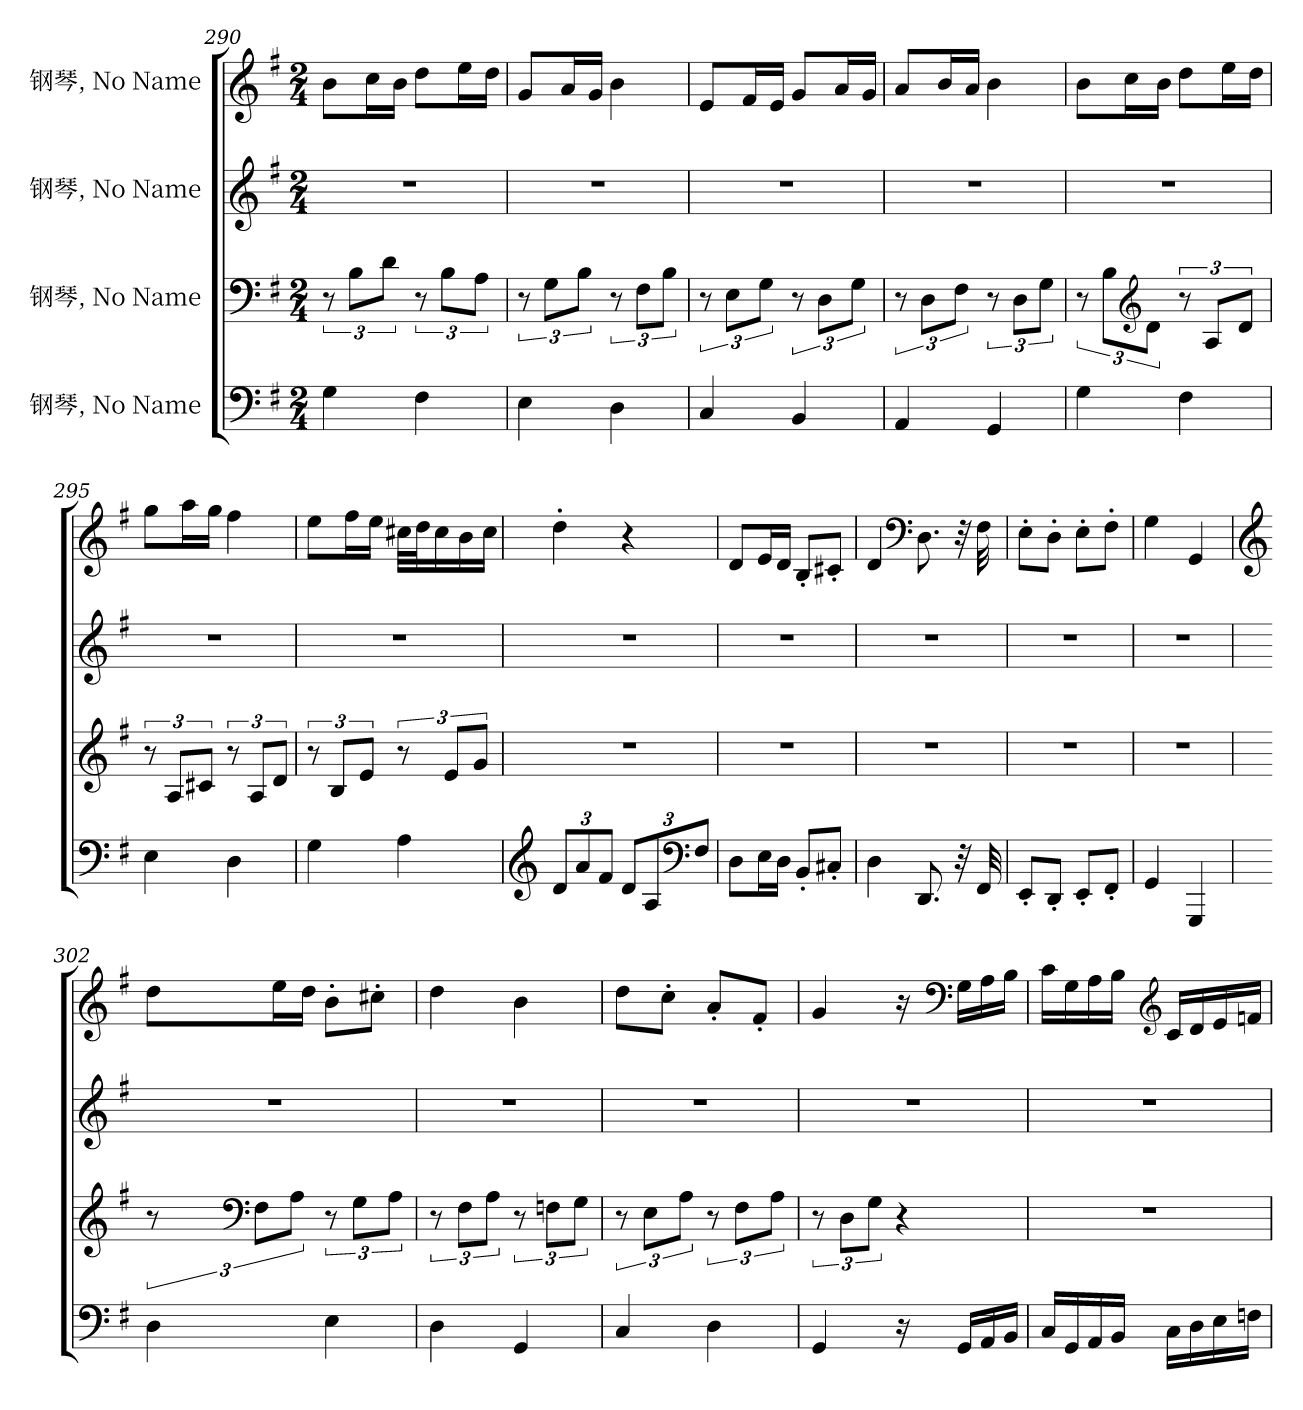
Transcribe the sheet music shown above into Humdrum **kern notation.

**kern	**kern	**kern	**kern
*part4	*part3	*part2	*part1
*staff4	*staff3	*staff2	*staff1
*I"钢琴, No Name	*I"钢琴, No Name	*I"钢琴, No Name	*I"钢琴, No Name
*clefF4	*clefF4	*clefG2	*clefG2
*k[f#]	*k[f#]	*k[f#]	*k[f#]
*M2/4	*M2/4	*M2/4	*M2/4
*MM176	*MM176	*MM176	*MM176
=290	=290	=290	=290
4G\	12r	2r	8b\L
.	12B\L	.	.
.	.	.	16cc\L
.	12d\J	.	.
.	.	.	16b\JJ
4F#\	12r	.	8dd\L
.	12B\L	.	.
.	.	.	16ee\L
.	12A\J	.	.
.	.	.	16dd\JJ
=291	=291	=291	=291
4E\	12r	2r	8g/L
.	12G\L	.	.
.	.	.	16a/L
.	12B\J	.	.
.	.	.	16g/JJ
4D\	12r	.	4b\
.	12F#\L	.	.
.	12B\J	.	.
!!LO:PB:g=z
=292	=292	=292	=292
*	*	*	*MM176
4C/	12r	2r	8e/L
.	12E\L	.	.
.	.	.	16f#/L
.	12G\J	.	.
.	.	.	16e/JJ
4BB/	12r	.	8g/L
.	12D\L	.	.
.	.	.	16a/L
.	12G\J	.	.
.	.	.	16g/JJ
=293	=293	=293	=293
4AA/	12r	2r	8a/L
.	12D\L	.	.
.	.	.	16b/L
.	12F#\J	.	.
.	.	.	16a/JJ
4GG/	12r	.	4b\
.	12D\L	.	.
.	12G\J	.	.
=294	=294	=294	=294
*	*	*	*MM176
4G\	12r	2r	8b\L
.	12B\L	.	.
.	.	.	16cc\L
*	*clefG2	*	*
.	12d\J	.	.
.	.	.	16b\JJ
4F#\	12r	.	8dd\L
.	12A/L	.	.
.	.	.	16ee\L
.	12d/J	.	.
.	.	.	16dd\JJ
=295	=295	=295	=295
4E\	12r	2r	8gg\L
.	12A/L	.	.
.	.	.	16aa\L
.	12c#X/J	.	.
.	.	.	16gg\JJ
4D\	12r	.	4ff#\
.	12A/L	.	.
.	12d/J	.	.
=296	=296	=296	=296
4G\	12r	2r	8ee\L
.	12B/L	.	.
.	.	.	16ff#\L
.	12e/J	.	.
.	.	.	16ee\JJ
4A\	12r	.	32cc#X\LLL
.	.	.	32dd\J
.	.	.	16cc#\
.	12e/L	.	.
.	.	.	16b\
.	12g/J	.	.
*	*	*	*MM172
.	.	.	16cc#\JJ
!!LO:LB:g=z
=297	=297	=297	=297
*clefG2	*	*	*
*Xbrackettup	*	*	*
12d/L	2r	2r	4dd'\
12a/	.	.	.
12f#/J	.	.	.
12d/L	.	.	4r
12A/	.	.	.
*clefF4	*	*	*
12F#/J	.	.	.
=298	=298	=298	=298
*	*	*	*MM176
8D\L	2r	2r	8d/L
16E\L	.	.	16e/L
16D\JJ	.	.	16d/JJ
8BB'/L	.	.	8B'/L
8C#X'/J	.	.	8c#X'/J
=299	=299	=299	=299
4D\	2r	2r	4d/
*	*	*	*clefF4
*	*	*	*MM170
8.DD/	.	.	8.D\
32r	.	.	32r
32FF#/	.	.	32F#\
=300	=300	=300	=300
*	*	*	*MM176
8EE'/L	2r	2r	8E'\L
8DD'/J	.	.	8D'\J
8EE'/L	.	.	8E'\L
8FF#'/J	.	.	8F#'\J
=301	=301	=301	=301
4GG/	2r	2r	4G\
4GGG/	.	.	4GG/
=302	=302	=302	=302
*	*	*	*clefG2
4D\	12r	2r	8dd\L
*	*clefF4	*	*
.	12F#\L	.	.
.	.	.	16ee\L
.	12A\J	.	.
.	.	.	16dd\JJ
4E\	12r	.	8b'\L
.	12G\L	.	.
.	.	.	8cc#X'\J
.	12A\J	.	.
!!LO:LB:g=z
=303	=303	=303	=303
4D\	12r	2r	4dd\
.	12F#\L	.	.
.	12A\J	.	.
4GG/	12r	.	4b\
.	12Fn\L	.	.
.	12G\J	.	.
=304	=304	=304	=304
*	*	*	*MM174
4C/	12r	2r	8dd\L
.	12E\L	.	.
.	.	.	8cc'\J
.	12A\J	.	.
4D\	12r	.	8a'/L
.	12F#\L	.	.
.	.	.	8f#'/J
.	12A\J	.	.
=305	=305	=305	=305
4GG/	12r	2r	4g/
.	12D\L	.	.
.	12G\J	.	.
16r	4r	.	16r
*	*	*	*clefF4
*	*	*	*MM176
16GG/LL	.	.	16G\LL
16AA/	.	.	16A\
16BB/JJ	.	.	16B\JJ
=306	=306	=306	=306
16C/LL	2r	2r	16c\LL
16GG/	.	.	16G\
16AA/	.	.	16A\
16BB/JJ	.	.	16B\JJ
*	*	*	*clefG2
16C\LL	.	.	16c/LL
16D\	.	.	16d/
16E\	.	.	16e/
16Fn\JJ	.	.	16fn/JJ
=	=	=	=
*-	*-	*-	*-
